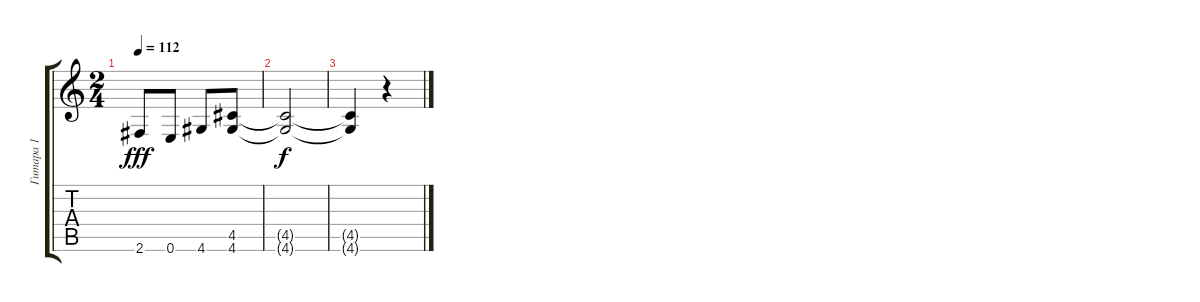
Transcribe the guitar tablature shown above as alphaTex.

\track ("Гитара 1" "Гитара 1") {instrument distortionguitar}
\staff {score tabs}
\tuning (E4 B3 G3 D3 A2 E2) {hide}
\ts (2 4)
\tempo 112
\clef g2
\ks c
2.6.8{dy fff} 0.6.8 4.6.8 (4.5 4.6).8 |
(4.5{t} 4.6{t}).2{dy f} |
(4.5{t} 4.6{t}).4 r.4
